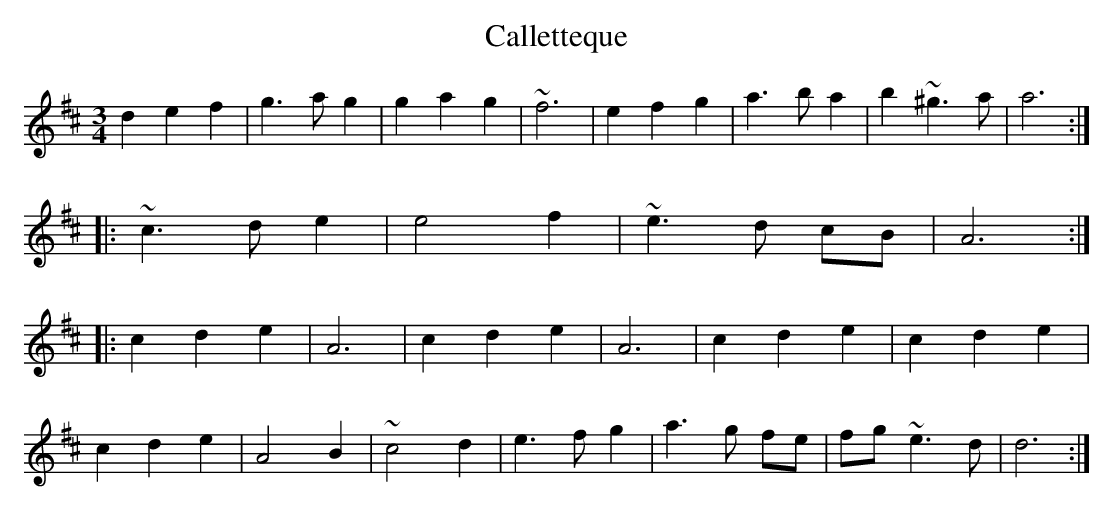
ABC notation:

X:1
T:Calletteque
M:3/4
K:Dmaj
d2e2f2|g3ag2|g2a2g2|~f6|e2f2g2|a3ba2|b2~^g3a|a6:|
|:~c3de2|e4f2|~e3d cB|A6:|
|:c2d2e2|A6|c2d2e2|A6|c2d2e2|c2d2e2|
c2d2e2|A4B2|~c4d2|e3fg2|a3g fe|fg~e3d|d6:|
